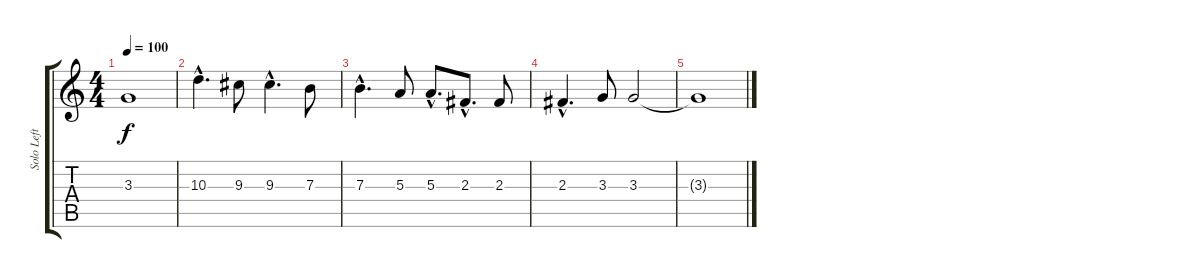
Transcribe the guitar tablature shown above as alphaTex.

\track ("Solo Left" "Solo Left") {instrument overdrivenguitar}
\staff {score tabs}
\tuning (Db4 Ab3 E3 B2 Gb2 B1) {hide}
\ts (4 4)
\tempo 100
\clef g2
\ks c
3.3{t}.1{dy f} |
10.3{hac}.4{d} 9.3.8 9.3{hac}.4{d} 7.3.8 |
7.3{hac}.4{d} 5.3.8 5.3{hac}.8{d} 2.3{hac}.8{d} 2.3.8 |
2.3{hac}.4{d} 3.3.8 3.3.2 |
3.3{t}.1
